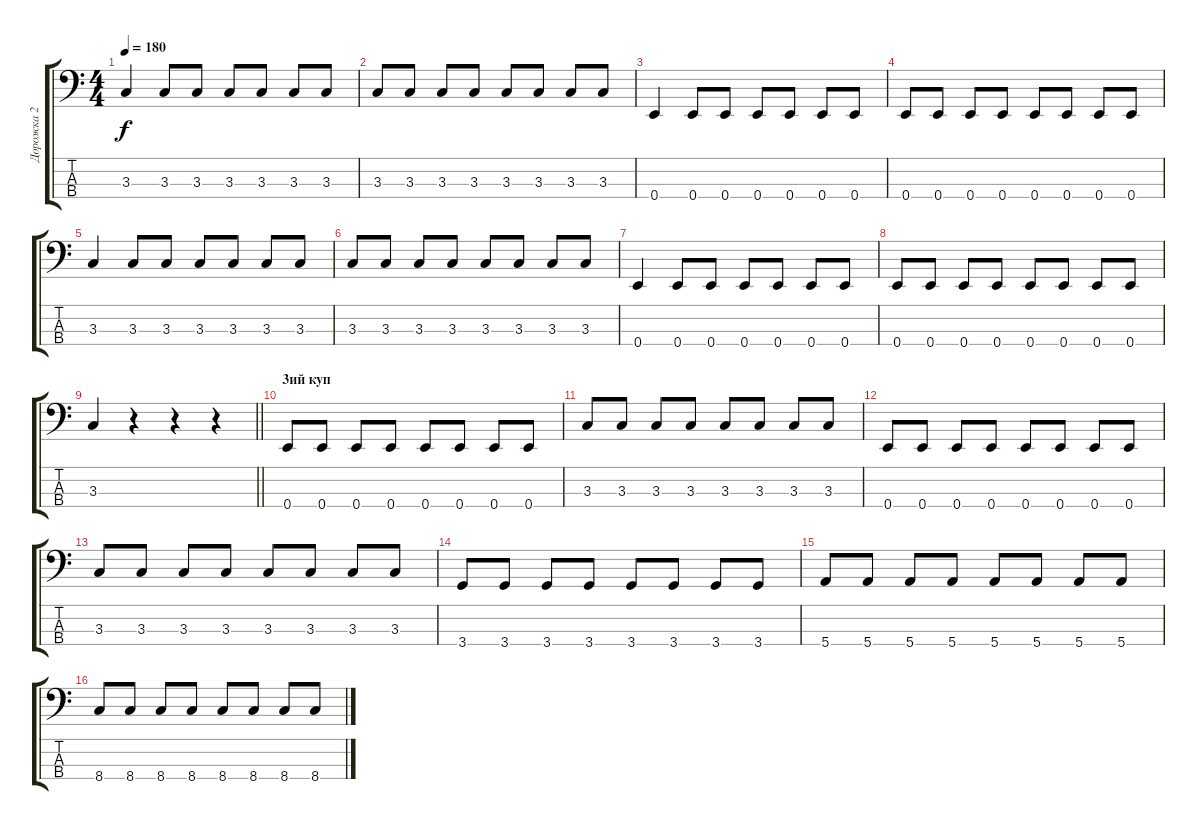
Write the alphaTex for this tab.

\track ("Дорожка 2" "Дорожка 2") {instrument electricbasspick}
\staff {score tabs}
\tuning (G2 D2 A1 E1) {hide}
\ts (4 4)
\tempo 180
\clef f4
\ks c
3.3.4{dy f} 3.3.8 3.3.8 3.3.8 3.3.8 3.3.8 3.3.8 |
3.3.8 3.3.8 3.3.8 3.3.8 3.3.8 3.3.8 3.3.8 3.3.8 |
0.4.4 0.4.8 0.4.8 0.4.8 0.4.8 0.4.8 0.4.8 |
0.4.8 0.4.8 0.4.8 0.4.8 0.4.8 0.4.8 0.4.8 0.4.8 |
3.3.4 3.3.8 3.3.8 3.3.8 3.3.8 3.3.8 3.3.8 |
3.3.8 3.3.8 3.3.8 3.3.8 3.3.8 3.3.8 3.3.8 3.3.8 |
0.4.4 0.4.8 0.4.8 0.4.8 0.4.8 0.4.8 0.4.8 |
0.4.8 0.4.8 0.4.8 0.4.8 0.4.8 0.4.8 0.4.8 0.4.8 |
\barLineRight lightlight
3.3.4 r.4 r.4 r.4 |
\section ("" "3ий куп")
0.4.8 0.4.8 0.4.8 0.4.8 0.4.8 0.4.8 0.4.8 0.4.8 |
3.3.8 3.3.8 3.3.8 3.3.8 3.3.8 3.3.8 3.3.8 3.3.8 |
0.4.8 0.4.8 0.4.8 0.4.8 0.4.8 0.4.8 0.4.8 0.4.8 |
3.3.8 3.3.8 3.3.8 3.3.8 3.3.8 3.3.8 3.3.8 3.3.8 |
3.4.8 3.4.8 3.4.8 3.4.8 3.4.8 3.4.8 3.4.8 3.4.8 |
5.4.8 5.4.8 5.4.8 5.4.8 5.4.8 5.4.8 5.4.8 5.4.8 |
8.4.8 8.4.8 8.4.8 8.4.8 8.4.8 8.4.8 8.4.8 8.4.8
